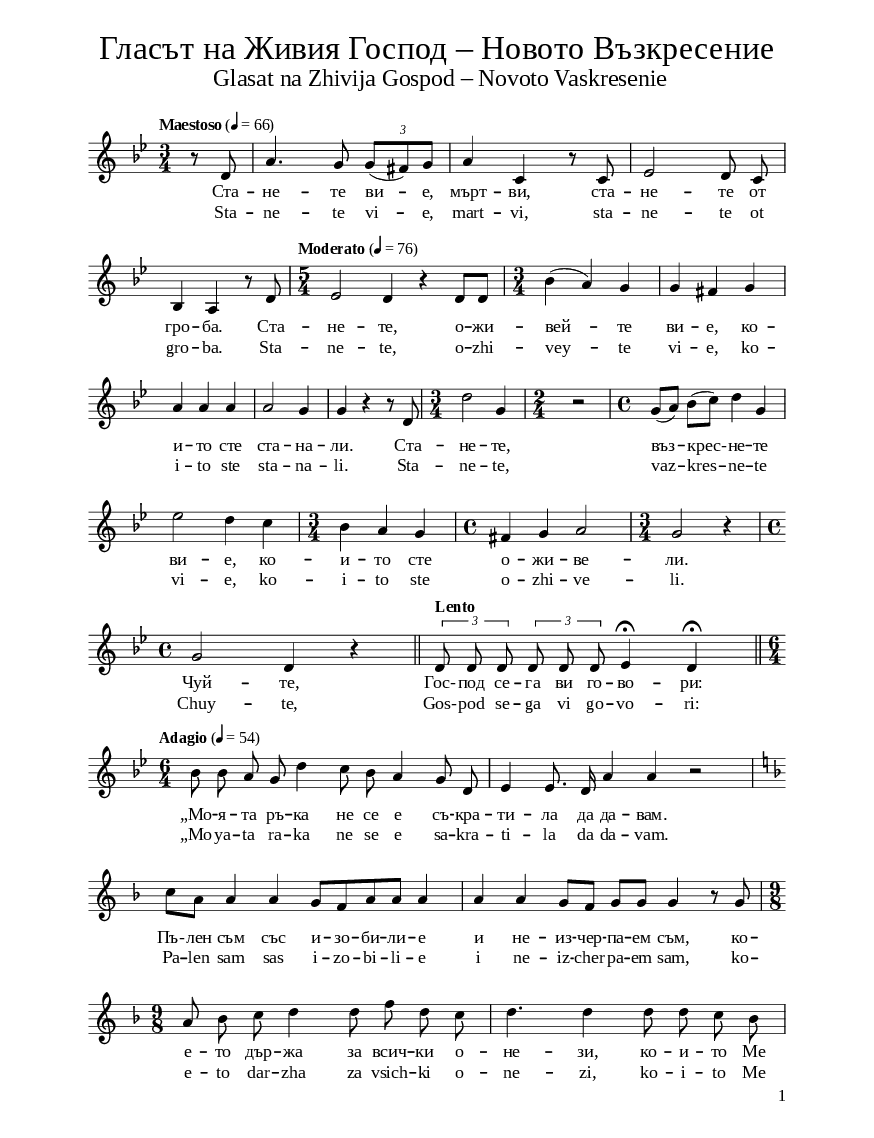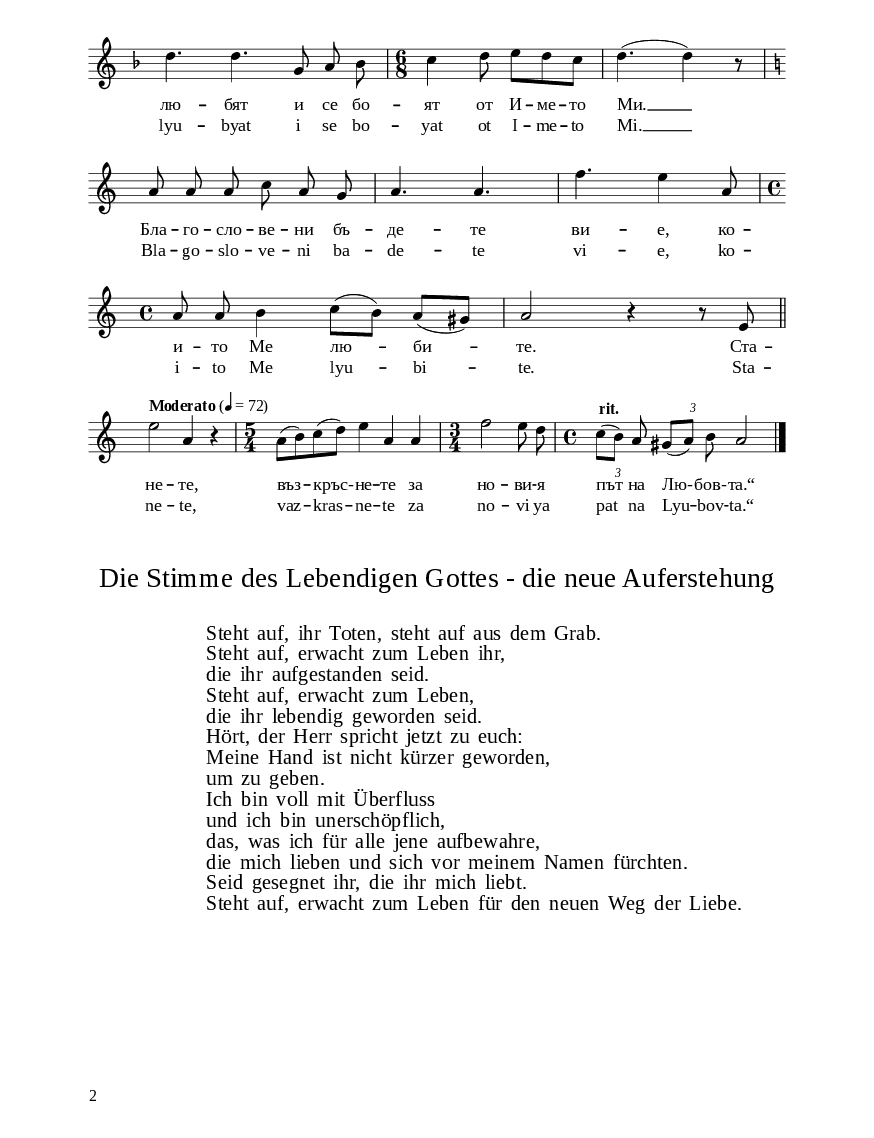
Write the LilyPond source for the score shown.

\version "2.24.0"

% include paper part and global functions
\include "include/globals.ily"

\bookpart {
  \label #'ref190
  \tocItem \markup "Гласът на Живия Господ – Glasat na Zhivija Gospod"
  \include "include/bookpart-paper.ily"
  \score {
    \include "include/score-layout.ily"

    \new Voice \absolute {
      \clef treble
      \key g \minor
      \time 3/4
      \tempoFunc "Maestoso" 4 "66"
     
      \partial 4
      r8 d'8 | % 2
      a'4. g'8 \once \omit TupletBracket \tuplet 3/2 {
        g'8 ( [ fis'8 )  g'8 ]
      }
      | % 3
      a'4 c'4 r8 c'8 | % 4
      es'2 \autoBeamOff d'8 c'8 \break | % 5
      bes4 a4 r8 d'8 | % 6
      \time 5/4  | % 6
      \tempoFunc "Moderato" 4 "76"
      es'2 d'4 r4 \autoBeamOn d'8 d'8 | % 7
      \time 3/4  | % 7
      bes'4 ( a'4 ) g'4 | % 8
      g'4 fis'4 g'4 \break | % 9
      a'4 a'4 a'4 |
      a'2 g'4  | % 11
      g'4 r4 r8 d'8 | % 12
      \time 3/4  | % 12
      d''2 g'4 | \time 2/4 r2 |  % 13
     \time 4/4 g'8 ( [ a'8 ) ]  bes'8 ( [  c''8 )
      ]  d''4 g'4 | \break % 14
      es''2  d''4  c''4 | % 15
      \time 3/4  | % 15
      bes'4 a'4 g'4 | % 16
      \time 4/4  | % 16
      fis'4 g'4 a'2 | % 17
      \time 3/4  | % 17
      g'2 r4 | \break % 18
      \time 4/4  | % 18
      g'2 d'4 r4 \bar "||" 
      \autoBeamOff
      \tempo "Lento"
      \times 2/3  {
        d'8  d'8 d'8
      }
      \times 2/3  {
        d'8 d'8 d'8
      }
      es'4 ^\fermata d'4 ^\fermata \bar "||"
      \break |
      \tempoFunc "Adagio" 4 "54"
      \time 6/4
      bes'8  bes'8 a'8 g'8
      d''4  c''8  bes'8  % 21
      a'4 g'8 d'8 | es'4 es'8. d'16 a'4 a'4 r2 \break | % 23
      \autoBeamOn
      \key f \major
      c''8 a'8 a'4 a'4  g'8 f'8 a'8 a'8 a'4 | % 25
      a'4 a'4 g'8 f'8 g'8 g'8 g'4 r8 g'8 | \break  % 27
      \time 9/8
      \autoBeamOff
      a'8  bes'8  c''8  d''4
      d''8 f''8  d''8  c''8 | d''4.
      d''4  d''8 
      d''8  c''8  bes'8 | \break
       d''4.
      d''4. g'8 a'8  bes'8 | 
      \time 6/8
       c''4  d''8 \autoBeamOn e''8  d''8  c''8 |  d''4. (d''4) r8 | \break
      \key a \minor
      \autoBeamOff a'8 a'8 a'8 c''8 a'8 g'8 | a'4. a'4. |
      f''4.  e''4 a'8  | \break
      \time 4/4  | % 35
      a'8 a'8  b'4  c''8 ( [
      b'8 ) ] a'8 ( [ gis'8 ) ] | % 36
      a'2 r4 r8 e'8 \bar "||"
      \break | % 37
      | % 37
      \tempoFunc "Moderato" 4 "72"
      e''2 a'4 r4 | % 38

      \autoBeamOn
    
      \time 5/4 a'8 (  [ b'8 )   c''8 (   d''8 ) ]  e''4 a'4  a'4 | 
      \time 3/4 
      f''2  \autoBeamOff e''8  d''8 |
      \time 4/4
      \tweak direction #up \once \omit TupletBracket \times 2/3 {
        \once \override Slur.positions = #'(1 . 1)
        \tempo "         rit." c''8   ( [  b'8 ) ]  a'8 
      }
      \once \omit TupletBracket \times 2/3 {
        gis'8 ( [  a'8
        ) ] b'8
      }
      a'2
      \bar "|."

    }

    \addlyrics {
      Ста -- не -- те ви -- е, мърт --
      ви, ста -- не -- те от гро -- ба.
      Ста -- не -- те, о -- жи -- вей --
      те ви -- е, ко -- и -- то сте ста --
      на -- ли. Ста -- не -- те, въз --
      "крес-" -- не -- те ви -- е, ко -- и
      -- то сте о -- жи -- ве -- ли. Чуй --
      те, "Гос-" -- под се -- га ви го --
      во -- ри: „Мо -- я -- та ръ -- ка
      не се е съ -- кра -- ти -- ла да
      да -- вам. "Пъ-" -- лен съм със и --
      зо -- би -- ли -- е и не -- из -- чер
      -- па -- ем съм, ко -- е -- то дър --
      жа за всич -- ки о -- не -- зи, ко
      -- и -- то Ме лю -- бят и се бо --
      ят от И -- ме -- то Ми. __ Бла -- го --
      сло -- ве -- ни бъ -- де -- те ви --
      е, ко -- и -- то Ме лю -- би
      -- те. Ста -- не -- те, въз --
      "кръс-" -- не -- те за но -- ви -- я
      път на "Лю-" -- "бов-" -- та.“}
      \addlyrics {
        Sta -- ne -- te vi -- e, mart --
        vi, sta -- ne -- te ot gro -- ba.
        Sta -- ne -- te, o -- zhi -- vey --
        te vi -- e, ko -- i -- to ste sta --
        na -- li. Sta -- ne -- te, vaz --
        kres -- ne -- te vi -- e, ko -- i
        -- to ste o -- zhi -- ve -- li. Chuy --
        te, "Gos-" -- pod se -- ga vi go --
        vo -- ri: „Mo -- ya -- ta ra -- ka
        ne se e sa -- kra -- ti -- la da
        da -- vam. Pa -- len sam sas i --
        zo -- bi -- li -- e i ne -- iz -- cher
        -- pa -- em sam, ko -- e -- to dar --
        zha za vsich -- ki o -- ne -- zi, ko
        -- i -- to Me lyu -- byat i se bo --
        yat ot I -- me -- to Mi. __ Bla -- go --
        slo -- ve -- ni ba -- de -- te vi --
        e, ko -- i -- to Me lyu -- bi
        -- te. Sta -- ne -- te, vaz --
        kras -- ne -- te za no -- vi -- ya
        pat na Lyu -- bov -- ta.“}

        \header {
          title = \titleFunc "Гласът на Живия Господ – Новото Възкресение" " Glasat na Zhivija Gospod – Novoto Vaskresenie"
        }

        \midi{}

      } % score

      \markup \empty-one
      % include foreign translation(s) of the song
      \version "2.24.0"

\markup \fill-line { \fontsize #5 "Die Stimme des Lebendigen Gottes - die neue Auferstehung" }
\markup \null
\markup \null
\markup \fontsize #deCoupletFontSize {
  \hspace #10
  \override #`(baseline-skip . ,deCoupletBaselineSkip)

  \column {
    \line { " " }

 \line { " "Steht auf, ihr Toten, steht auf aus dem Grab.}

 \line { " "Steht auf, erwacht zum Leben ihr, }

 \line { " "die ihr aufgestanden seid.}

\line { " "Steht auf, erwacht zum Leben,}

 \line { " "die ihr lebendig geworden seid.}

 \line { " "Hört, der Herr spricht jetzt zu euch:}

 \line { " "Meine Hand ist nicht kürzer geworden,}

 \line { " "um zu geben.}

 \line { " "Ich bin voll mit Überfluss}

 \line { " "und ich bin unerschöpflich,}

 \line { " "das, was ich für alle jene aufbewahre,}

 \line { " "die mich lieben und sich vor meinem Namen fürchten.}

 \line { " "Seid gesegnet ihr, die ihr mich liebt.}

 \line { " "Steht auf, erwacht zum Leben für den neuen Weg der Liebe.}


  }
}

    } % bookpart

    % Più mosso
    %
